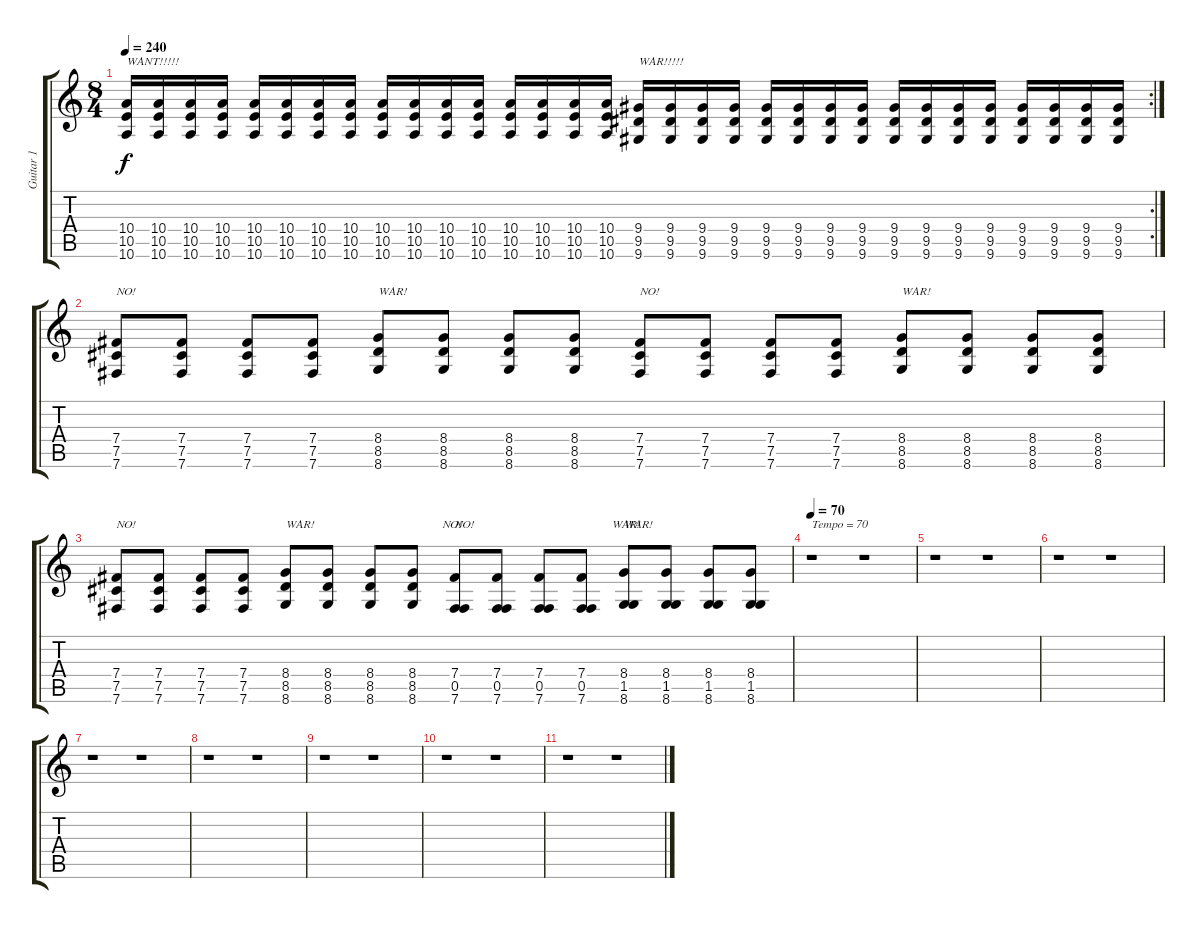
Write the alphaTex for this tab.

\track ("Guitar 1" "Guitar 1") {instrument overdrivenguitar}
\staff {score tabs}
\tuning (Db4 Ab3 E3 B2 Gb2 B1) {hide}
\rc 2
\ts (8 4)
\tempo 240
\clef g2
\ks c
(10.4 10.5 10.6).16{txt "WANT!!!!!" dy f} (10.4 10.5 10.6).16 (10.4 10.5 10.6).16 (10.4 10.5 10.6).16 (10.4 10.5 10.6).16 (10.4 10.5 10.6).16 (10.4 10.5 10.6).16 (10.4 10.5 10.6).16 (10.4 10.5 10.6).16 (10.4 10.5 10.6).16 (10.4 10.5 10.6).16 (10.4 10.5 10.6).16 (10.4 10.5 10.6).16 (10.4 10.5 10.6).16 (10.4 10.5 10.6).16 (10.4 10.5 10.6).16 (9.4 9.5 9.6).16{txt "WAR!!!!!"} (9.4 9.5 9.6).16 (9.4 9.5 9.6).16 (9.4 9.5 9.6).16 (9.4 9.5 9.6).16 (9.4 9.5 9.6).16 (9.4 9.5 9.6).16 (9.4 9.5 9.6).16 (9.4 9.5 9.6).16 (9.4 9.5 9.6).16 (9.4 9.5 9.6).16 (9.4 9.5 9.6).16 (9.4 9.5 9.6).16 (9.4 9.5 9.6).16 (9.4 9.5 9.6).16 (9.4 9.5 9.6).16 |
(7.4 7.5 7.6).8{txt "NO!"} (7.4 7.5 7.6).8 (7.4 7.5 7.6).8 (7.4 7.5 7.6).8 (8.4 8.5 8.6).8{txt "WAR!"} (8.4 8.5 8.6).8 (8.4 8.5 8.6).8 (8.4 8.5 8.6).8 (7.4 7.5 7.6).8{txt "NO!"} (7.4 7.5 7.6).8 (7.4 7.5 7.6).8 (7.4 7.5 7.6).8 (8.4 8.5 8.6).8{txt "WAR!"} (8.4 8.5 8.6).8 (8.4 8.5 8.6).8 (8.4 8.5 8.6).8 |
(7.4 7.5 7.6).8{txt "NO!"} (7.4 7.5 7.6).8 (7.4 7.5 7.6).8 (7.4 7.5 7.6).8 (8.4 8.5 8.6).8{txt "WAR!"} (8.4 8.5 8.6).8 (8.4 8.5 8.6).8 (8.4 8.5 8.6).8{txt "          NO!"} (7.4 0.5 7.6).8{txt "NO!"} (7.4 0.5 7.6).8 (7.4 0.5 7.6).8 (7.4 0.5 7.6).8{txt "          WAR!"} (8.4 1.5 8.6).8{txt "WAR!"} (8.4 1.5 8.6).8 (8.4 1.5 8.6).8 (8.4 1.5 8.6).8 |
\tempo 70
r.1{txt "Tempo = 70"} r.1 |
r.1 r.1 |
r.1 r.1 |
r.1 r.1 |
r.1 r.1 |
r.1 r.1 |
r.1 r.1 |
r.1 r.1
